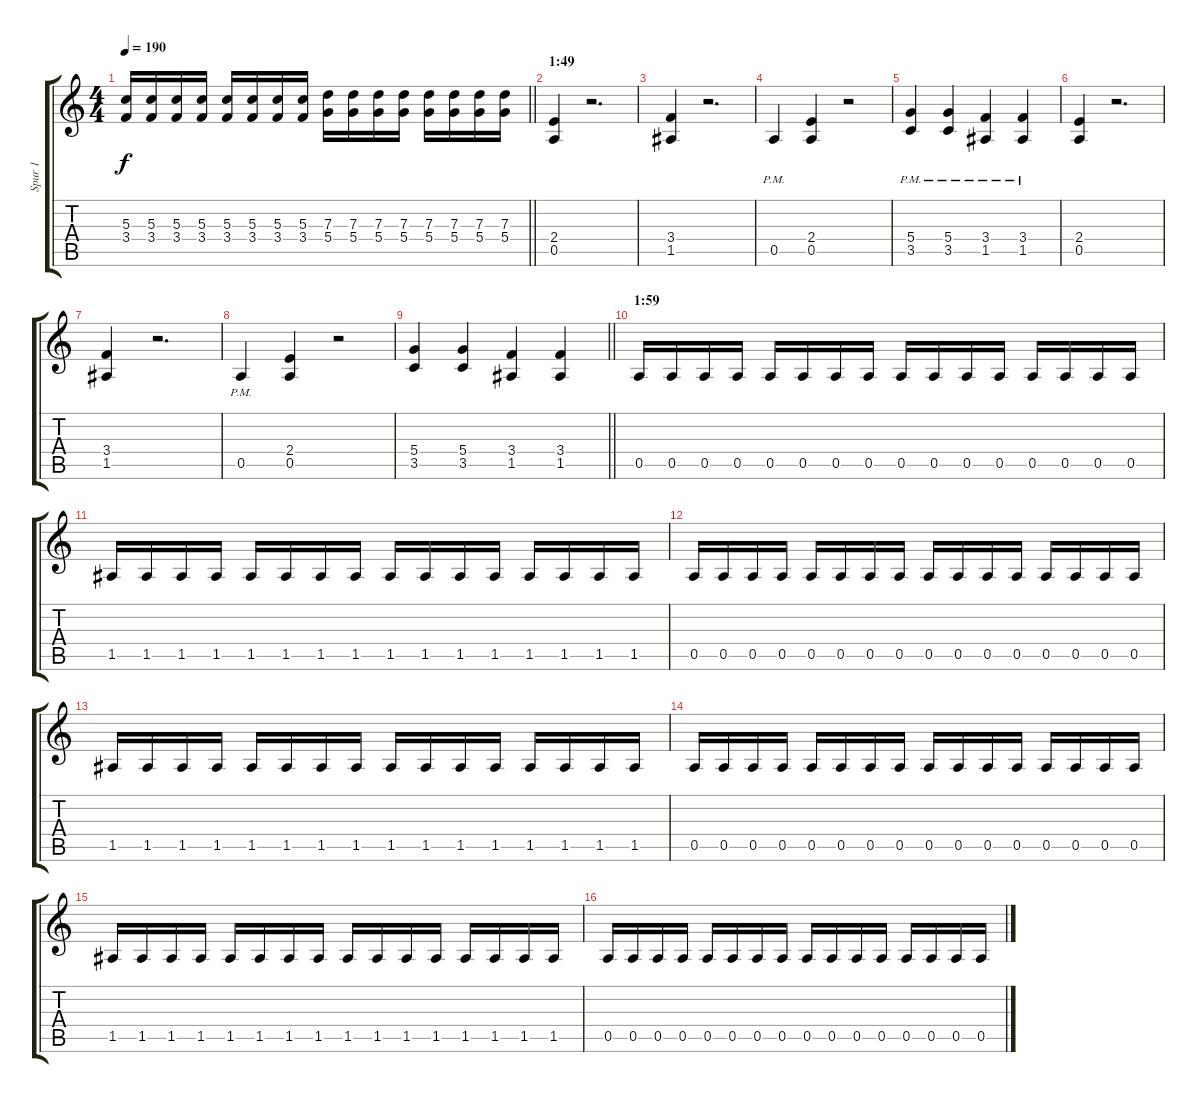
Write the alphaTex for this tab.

\track ("Spur 1" "Spur 1") {instrument overdrivenguitar}
\staff {score tabs}
\tuning (E4 B3 G3 D3 A2 E2) {hide}
\ts (4 4)
\tempo 190
\clef g2
\barLineRight lightlight
\ks c
(5.3 3.4).16{dy f} (5.3 3.4).16 (5.3 3.4).16 (5.3 3.4).16 (5.3 3.4).16 (5.3 3.4).16 (5.3 3.4).16 (5.3 3.4).16 (7.3 5.4).16 (7.3 5.4).16 (7.3 5.4).16 (7.3 5.4).16 (7.3 5.4).16 (7.3 5.4).16 (7.3 5.4).16 (7.3 5.4).16 |
\section ("" "1:49")
(2.4 0.5).4 r.2{d} |
(3.4 1.5).4 r.2{d} |
0.5{pm}.4 (2.4 0.5).4 r.2 |
(5.4{pm} 3.5{pm}).4 (5.4{pm} 3.5{pm}).4 (3.4{pm} 1.5{pm}).4 (3.4{pm} 1.5{pm}).4 |
(2.4 0.5).4 r.2{d} |
(3.4 1.5).4 r.2{d} |
0.5{pm}.4 (2.4 0.5).4 r.2 |
\barLineRight lightlight
(5.4 3.5).4 (5.4 3.5).4 (3.4 1.5).4 (3.4 1.5).4 |
\section ("" "1:59")
0.5.16 0.5.16 0.5.16 0.5.16 0.5.16 0.5.16 0.5.16 0.5.16 0.5.16 0.5.16 0.5.16 0.5.16 0.5.16 0.5.16 0.5.16 0.5.16 |
1.5.16 1.5.16 1.5.16 1.5.16 1.5.16 1.5.16 1.5.16 1.5.16 1.5.16 1.5.16 1.5.16 1.5.16 1.5.16 1.5.16 1.5.16 1.5.16 |
0.5.16 0.5.16 0.5.16 0.5.16 0.5.16 0.5.16 0.5.16 0.5.16 0.5.16 0.5.16 0.5.16 0.5.16 0.5.16 0.5.16 0.5.16 0.5.16 |
1.5.16 1.5.16 1.5.16 1.5.16 1.5.16 1.5.16 1.5.16 1.5.16 1.5.16 1.5.16 1.5.16 1.5.16 1.5.16 1.5.16 1.5.16 1.5.16 |
0.5.16 0.5.16 0.5.16 0.5.16 0.5.16 0.5.16 0.5.16 0.5.16 0.5.16 0.5.16 0.5.16 0.5.16 0.5.16 0.5.16 0.5.16 0.5.16 |
1.5.16 1.5.16 1.5.16 1.5.16 1.5.16 1.5.16 1.5.16 1.5.16 1.5.16 1.5.16 1.5.16 1.5.16 1.5.16 1.5.16 1.5.16 1.5.16 |
0.5.16 0.5.16 0.5.16 0.5.16 0.5.16 0.5.16 0.5.16 0.5.16 0.5.16 0.5.16 0.5.16 0.5.16 0.5.16 0.5.16 0.5.16 0.5.16
